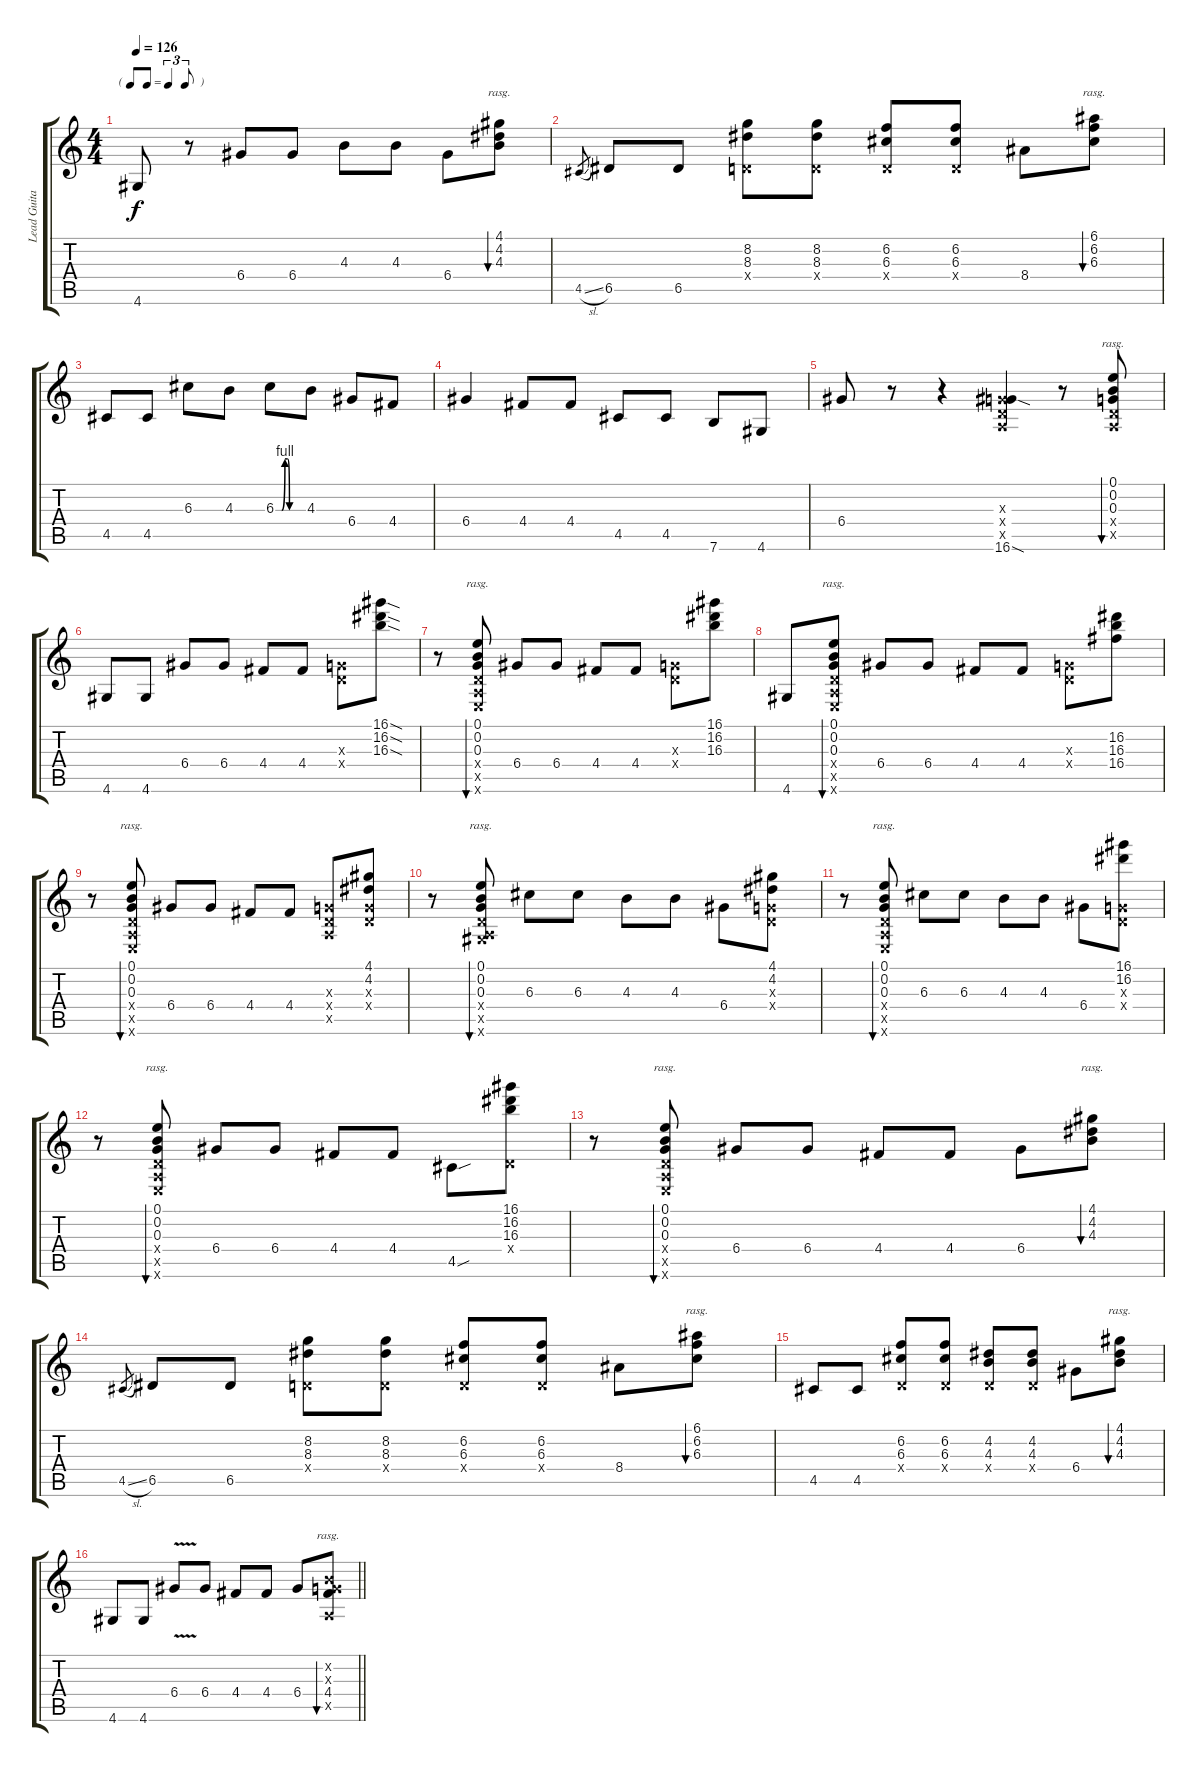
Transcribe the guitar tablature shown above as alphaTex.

\track ("Lead Guitar" "Lead Guita") {instrument overdrivenguitar}
\staff {score tabs}
\tuning (E4 B3 G3 D3 A2 E2) {hide}
\ts (4 4)
\tf triplet8th
\tempo 126
\clef g2
\ks c
4.6.8{dy f} r.8 6.4.8 6.4.8 4.3.8 4.3.8 6.4.8 (4.1 4.2 4.3).8{bu 120 rasg ii} |
4.5{sl}.8{gr} 6.5.8 6.5.8 (8.2 8.3 0.4{x}).8 (8.2 8.3 0.4{x}).8 (6.2 6.3 0.4{x}).8 (6.2 6.3 0.4{x}).8 8.4.8 (6.1 6.2 6.3).8{bu 120 rasg ii} |
4.5.8 4.5.8 6.3.8 4.3.8 6.3{be (custom 0 0 13 0 20 4 26 4 30 0 60 0)}.8 4.3.8 6.4.8 4.4.8 |
6.4.4 4.4.8 4.4.8 4.5.8 4.5.8 7.6.8 4.6.8 |
6.4.8 r.8 r.4 (0.3{x} 0.4{x} 0.5{x} 16.6{sod}).4 r.8 (0.1 0.2 0.3 0.4{x} 0.5{x}).8{bu 120 rasg ii} |
4.6.8 4.6.8 6.4.8 6.4.8 4.4.8 4.4.8 (0.3{x} 0.4{x}).8 (16.1{sod} 16.2{sod} 16.3{sod}).8 |
r.8 (0.1 0.2 0.3 0.4{x} 0.5{x} 0.6{x}).8{bu 120 rasg ii} 6.4.8 6.4.8 4.4.8 4.4.8 (0.3{x} 0.4{x}).8 (16.1 16.2 16.3).8 |
4.6.8 (0.1 0.2 0.3 0.4{x} 0.5{x} 0.6{x}).8{bu 120 rasg ii} 6.4.8 6.4.8 4.4.8 4.4.8 (0.3{x} 0.4{x}).8 (16.2 16.3 16.4).8 |
r.8 (0.1 0.2 0.3 0.4{x} 0.5{x} 0.6{x}).8{bu 120 rasg ii} 6.4.8 6.4.8 4.4.8 4.4.8 (0.3{x} 0.4{x} 0.5{x}).8 (4.1 4.2 0.3{x} 0.4{x}).8 |
r.8 (0.1 0.2 0.3 0.4{x} 0.5{x} 4.6{x}).8{bu 120 rasg ii} 6.3.8 6.3.8 4.3.8 4.3.8 6.4.8 (4.1 4.2 0.3{x} 0.4{x}).8 |
r.8 (0.1 0.2 0.3 0.4{x} 0.5{x} 0.6{x}).8{bu 120 rasg ii} 6.3.8 6.3.8 4.3.8 4.3.8 6.4.8 (16.1 16.2 0.3{x} 0.4{x}).8 |
r.8 (0.1 0.2 0.3 0.4{x} 0.5{x} 0.6{x}).8{bu 120 rasg ii} 6.4.8 6.4.8 4.4.8 4.4.8 4.5{sou}.8 (16.1 16.2 16.3 0.4{x}).8 |
r.8 (0.1 0.2 0.3 0.4{x} 0.5{x} 0.6{x}).8{bu 120 rasg ii} 6.4.8 6.4.8 4.4.8 4.4.8 6.4.8 (4.1 4.2 4.3).8{bu 120 rasg ii} |
4.5{sl}.8{gr} 6.5.8 6.5.8 (8.2 8.3 0.4{x}).8 (8.2 8.3 0.4{x}).8 (6.2 6.3 0.4{x}).8 (6.2 6.3 0.4{x}).8 8.4.8 (6.1 6.2 6.3).8{bu 120 rasg ii} |
4.5.8 4.5.8 (6.2 6.3 0.4{x}).8 (6.2 6.3 0.4{x}).8 (4.2 4.3 0.4{x}).8 (4.2 4.3 0.4{x}).8 6.4.8 (4.1 4.2 4.3).8{bu 120 rasg ii} |
\barLineRight lightlight
4.6.8 4.6.8 6.4{v}.8 6.4.8 4.4.8 4.4.8 6.4.8 (0.2{x} 0.3{x} 4.4 0.5{x}).8{bu 120 rasg ii}
